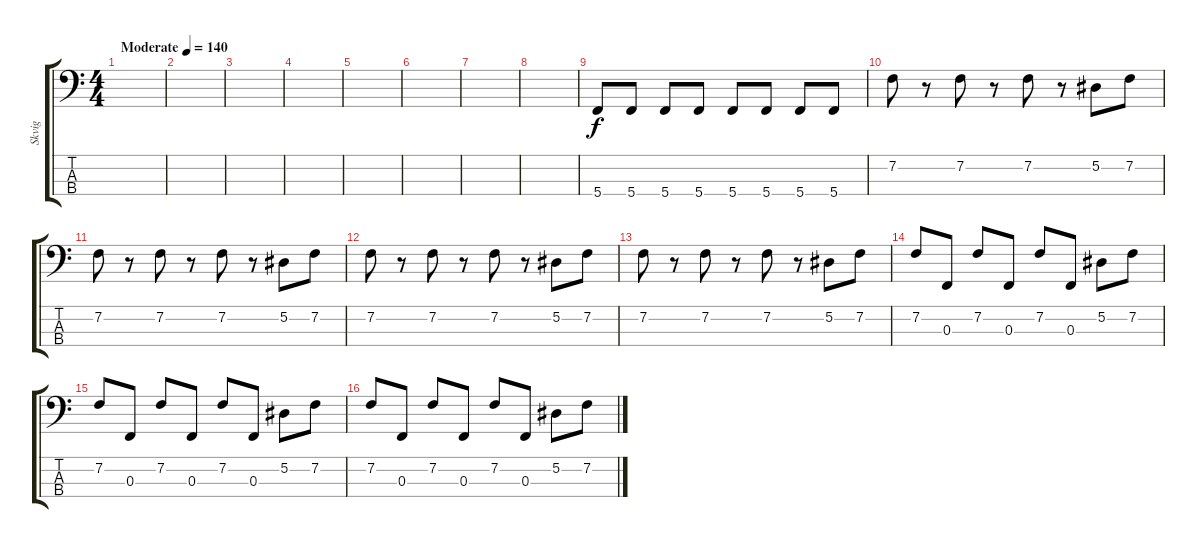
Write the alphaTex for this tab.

\track ("Skvig" "Skvig") {instrument slapbass1}
\staff {score tabs}
\tuning (Eb2 Bb1 F1 C1) {hide}
\ts (4 4)
\tempo (140 "Moderate")
\clef f4
\ks c
|
|
|
|
|
|
|
|
5.4.8 5.4.8 5.4.8 5.4.8 5.4.8 5.4.8 5.4.8 5.4.8 |
7.2.8 r.8 7.2.8 r.8 7.2.8 r.8 5.2.8 7.2.8 |
7.2.8 r.8 7.2.8 r.8 7.2.8 r.8 5.2.8 7.2.8 |
7.2.8 r.8 7.2.8 r.8 7.2.8 r.8 5.2.8 7.2.8 |
7.2.8 r.8 7.2.8 r.8 7.2.8 r.8 5.2.8 7.2.8 |
7.2.8 0.3.8 7.2.8 0.3.8 7.2.8 0.3.8 5.2.8 7.2.8 |
7.2.8 0.3.8 7.2.8 0.3.8 7.2.8 0.3.8 5.2.8 7.2.8 |
7.2.8 0.3.8 7.2.8 0.3.8 7.2.8 0.3.8 5.2.8 7.2.8
